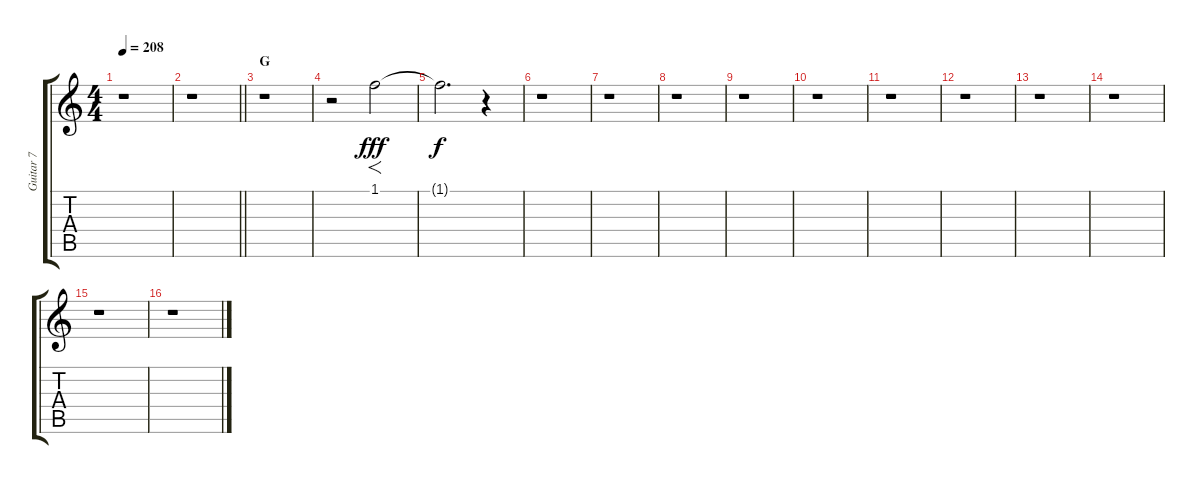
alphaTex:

\track ("Guitar 7" "Guitar 7") {instrument distortionguitar}
\staff {score tabs}
\tuning (E4 B3 G3 D3 A2 E2) {hide}
\ts (4 4)
\tempo 208
\clef g2
\ks c
r.1{dy fff} |
\barLineRight lightlight
r.1 |
\section ("" "G")
r.1 |
r.2 1.1.2{f} |
1.1{t}.2{d dy f} r.4 |
r.1 |
r.1 |
r.1 |
r.1 |
r.1 |
r.1 |
r.1 |
r.1 |
r.1 |
r.1 |
r.1
